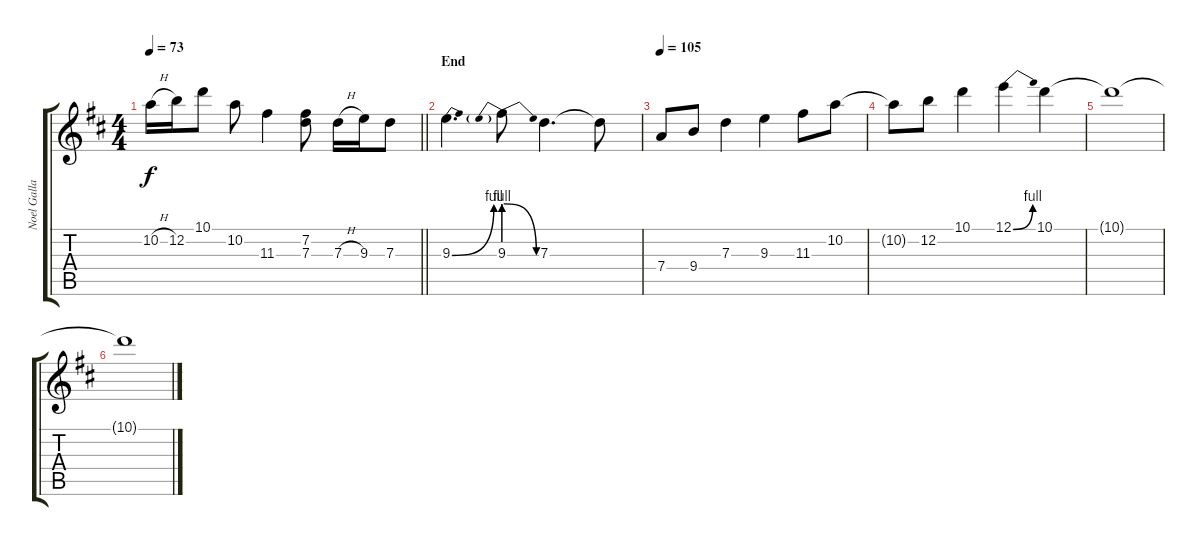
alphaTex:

\track ("Noel Gallagher" "Noel Galla") {instrument overdrivenguitar}
\staff {score tabs}
\tuning (E4 B3 G3 D3 A2 E2) {hide}
\ts (4 4)
\tempo 73
\clef g2
\barLineRight lightlight
\ks d
10.2{h}.16{dy f} 12.2.16 10.1.8 10.2.8 11.3.4 (7.2 7.3).8 7.3{h}.16 9.3.16 7.3.8 |
\section ("" "End")
9.3{be (bend 0 0 60 4)}.4{d} 9.3{be (prebendrelease 0 4 60 0)}.8 7.3.4{d} 7.3{t}.8 |
\tempo 105
7.4.8 9.4.8 7.3.4 9.3.4 11.3.8 10.2.8 |
10.2{t}.8 12.2.8 10.1.4 12.1{be (bend 0 0 60 4)}.4 10.1.4 |
10.1{t}.1{volume 0} |
10.1{t}.1
